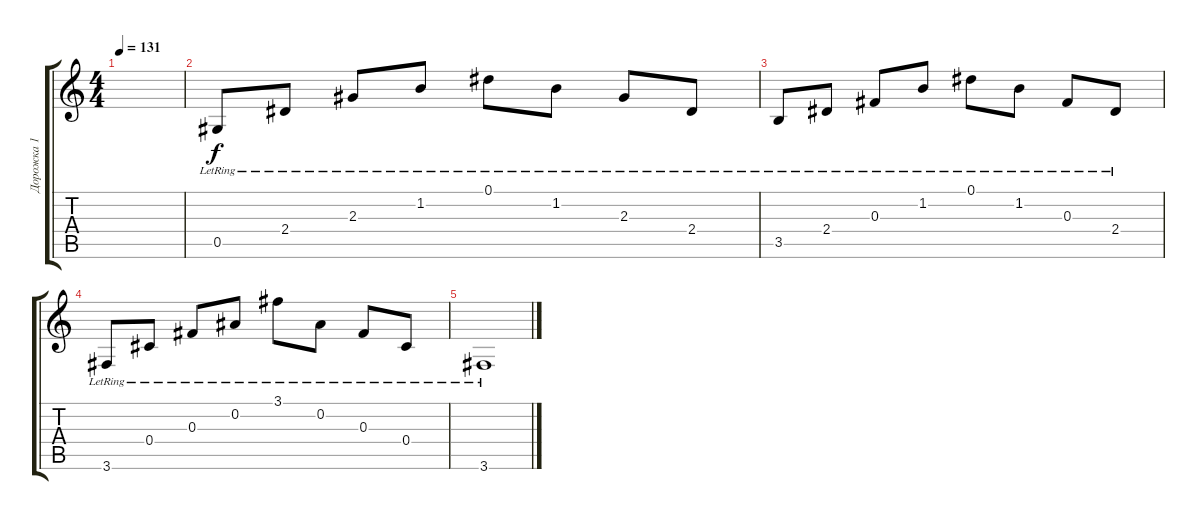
\track ("Дорожка 1" "Дорожка 1") {instrument acousticguitarsteel}
\staff {score tabs}
\tuning (Eb4 Bb3 Gb3 Db3 Ab2 Eb2) {hide}
\ts (4 4)
\tempo 131
\clef g2
\ks c
|
0.5{lr}.8 2.4{lr}.8 2.3{lr}.8 1.2{lr}.8 0.1{lr}.8 1.2{lr}.8 2.3{lr}.8 2.4{lr}.8 |
3.5{lr}.8 2.4{lr}.8 0.3{lr}.8 1.2{lr}.8 0.1{lr}.8 1.2{lr}.8 0.3{lr}.8 2.4{lr}.8 |
3.6{lr}.8 0.4{lr}.8 0.3{lr}.8 0.2{lr}.8 3.1{lr}.8 0.2{lr}.8 0.3{lr}.8 0.4{lr}.8 |
3.6{lr}.1
